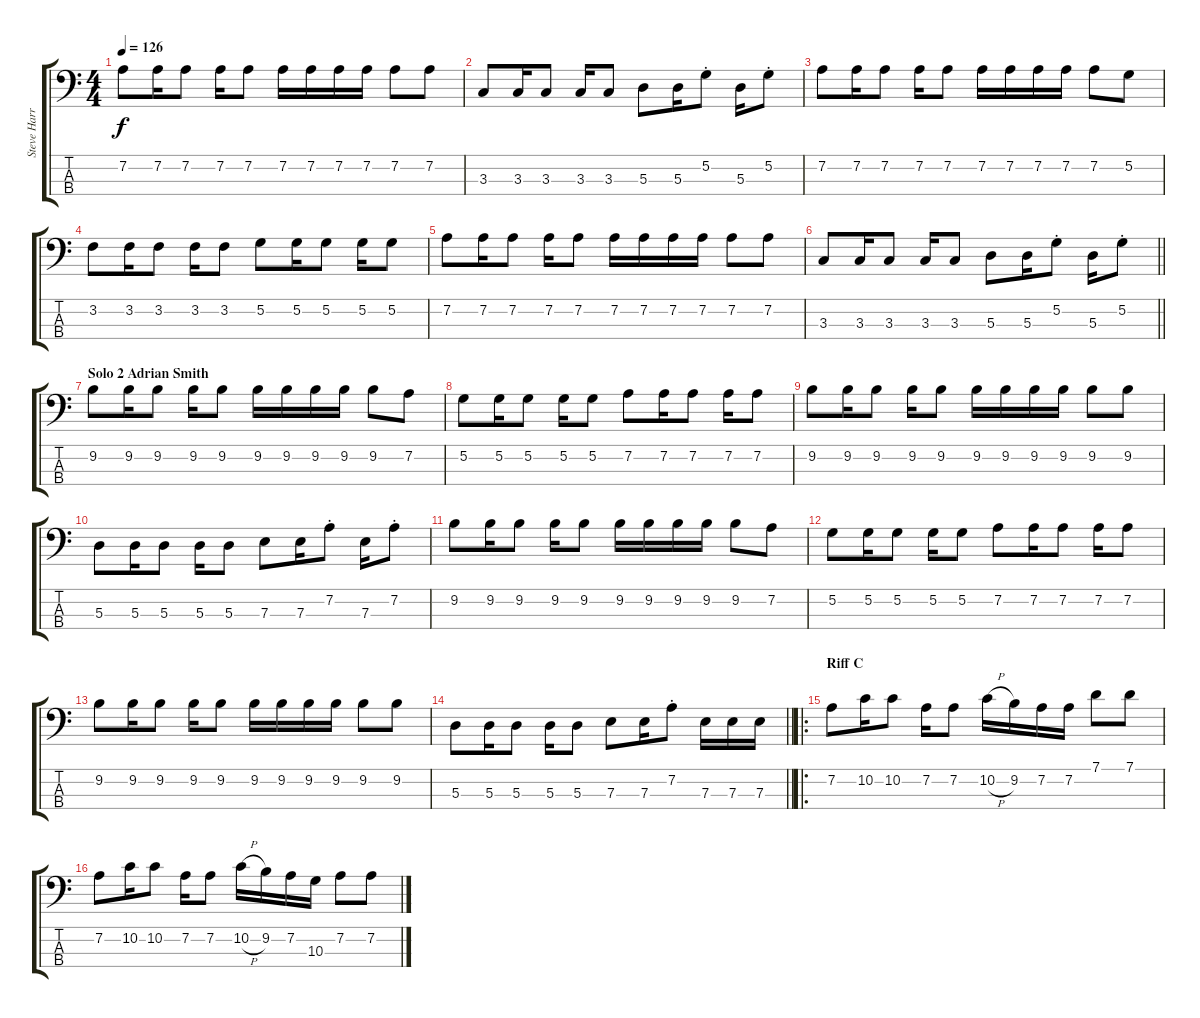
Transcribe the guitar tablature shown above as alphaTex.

\track ("Steve Harris" "Steve Harr") {instrument electricbassfinger}
\staff {score tabs}
\tuning (G2 D2 A1 E1) {hide}
\ts (4 4)
\tempo 126
\clef f4
\ks c
7.2.8{dy f} 7.2.16 7.2.8 7.2.16 7.2.8 7.2.16 7.2.16 7.2.16 7.2.16 7.2.8 7.2.8 |
3.3.8 3.3.16 3.3.8 3.3.16 3.3.8 5.3.8 5.3.16 5.2{st}.8 5.3.16 5.2{st}.8 |
7.2.8 7.2.16 7.2.8 7.2.16 7.2.8 7.2.16 7.2.16 7.2.16 7.2.16 7.2.8 5.2.8 |
3.2.8 3.2.16 3.2.8 3.2.16 3.2.8 5.2.8 5.2.16 5.2.8 5.2.16 5.2.8 |
7.2.8 7.2.16 7.2.8 7.2.16 7.2.8 7.2.16 7.2.16 7.2.16 7.2.16 7.2.8 7.2.8 |
\barLineRight lightlight
3.3.8 3.3.16 3.3.8 3.3.16 3.3.8 5.3.8 5.3.16 5.2{st}.8 5.3.16 5.2{st}.8 |
\section ("" "Solo 2 Adrian Smith")
9.2.8 9.2.16 9.2.8 9.2.16 9.2.8 9.2.16 9.2.16 9.2.16 9.2.16 9.2.8 7.2.8 |
5.2.8 5.2.16 5.2.8 5.2.16 5.2.8 7.2.8 7.2.16 7.2.8 7.2.16 7.2.8 |
9.2.8 9.2.16 9.2.8 9.2.16 9.2.8 9.2.16 9.2.16 9.2.16 9.2.16 9.2.8 9.2.8 |
5.3.8 5.3.16 5.3.8 5.3.16 5.3.8 7.3.8 7.3.16 7.2{st}.8 7.3.16 7.2{st}.8 |
9.2.8 9.2.16 9.2.8 9.2.16 9.2.8 9.2.16 9.2.16 9.2.16 9.2.16 9.2.8 7.2.8 |
5.2.8 5.2.16 5.2.8 5.2.16 5.2.8 7.2.8 7.2.16 7.2.8 7.2.16 7.2.8 |
9.2.8 9.2.16 9.2.8 9.2.16 9.2.8 9.2.16 9.2.16 9.2.16 9.2.16 9.2.8 9.2.8 |
\barLineRight lightlight
5.3.8 5.3.16 5.3.8 5.3.16 5.3.8 7.3.8 7.3.16 7.2{st}.8 7.3.16 7.3.16 7.3.16 |
\ro
\section ("" "Riff C")
7.2.8 10.2.16 10.2.8 7.2.16 7.2.8 10.2{h}.16 9.2.16 7.2.16 7.2.16 7.1.8 7.1.8 |
7.2.8 10.2.16 10.2.8 7.2.16 7.2.8 10.2{h}.16 9.2.16 7.2.16 10.3.16 7.2.8 7.2.8
